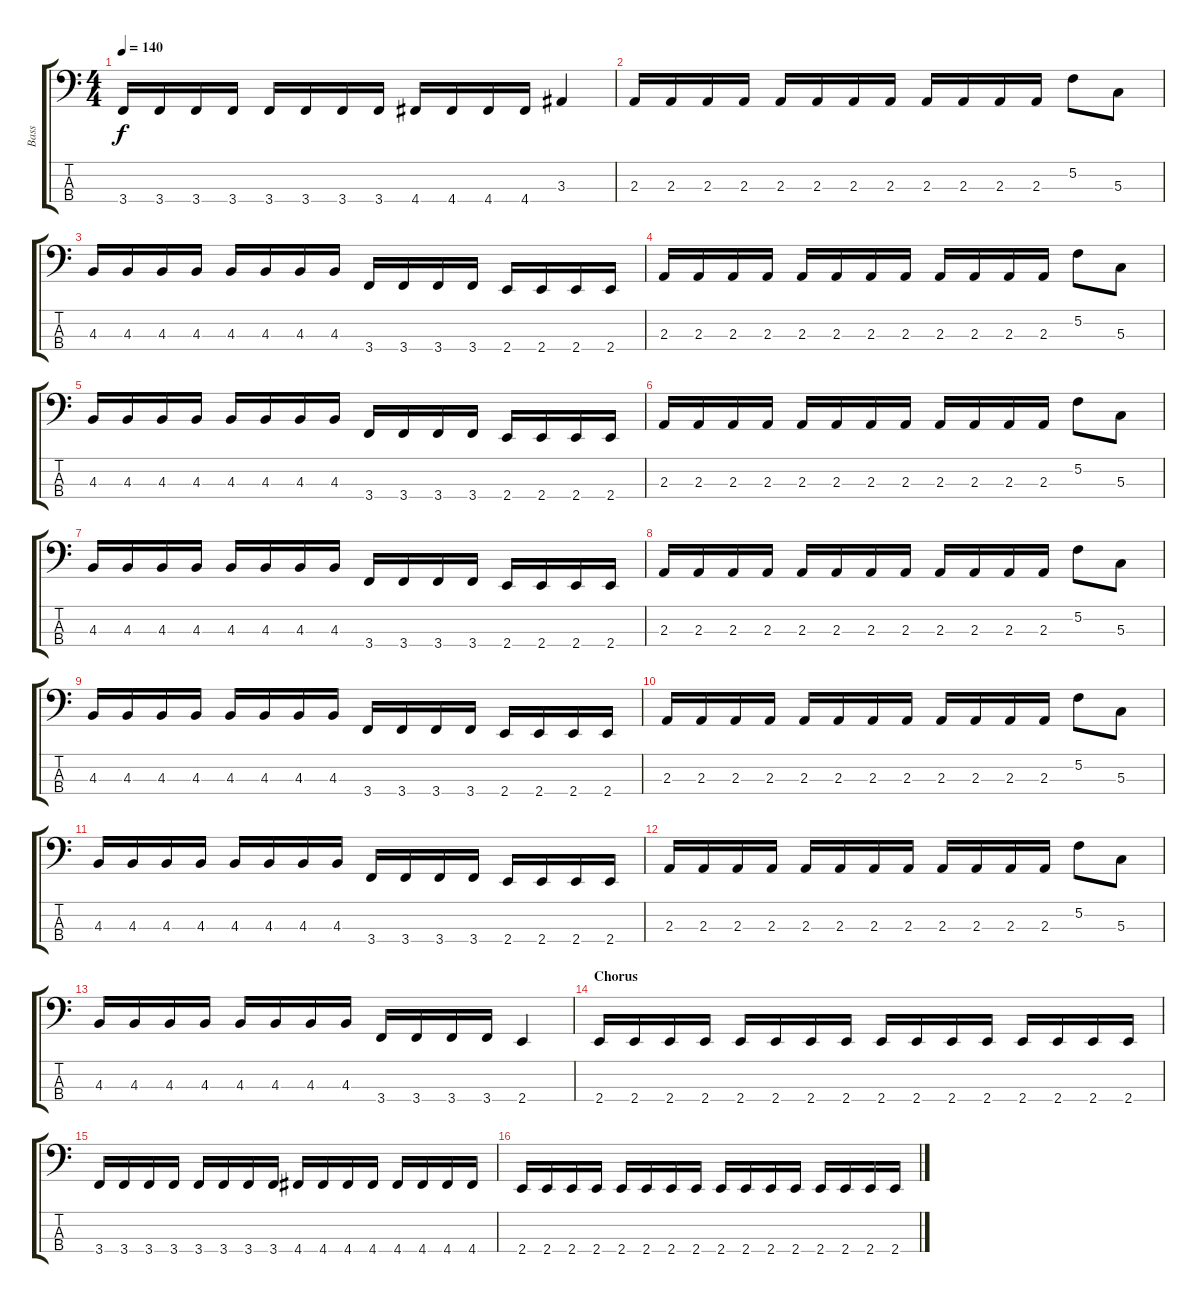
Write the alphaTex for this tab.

\track ("Bass" "Bass") {instrument electricbasspick}
\staff {score tabs}
\tuning (F2 C2 G1 D1) {hide}
\ts (4 4)
\tempo 140
\clef f4
\ks c
3.4.16{dy f} 3.4.16 3.4.16 3.4.16 3.4.16 3.4.16 3.4.16 3.4.16 4.4.16 4.4.16 4.4.16 4.4.16 3.3.4 |
2.3.16 2.3.16 2.3.16 2.3.16 2.3.16 2.3.16 2.3.16 2.3.16 2.3.16 2.3.16 2.3.16 2.3.16 5.2.8 5.3.8 |
4.3.16 4.3.16 4.3.16 4.3.16 4.3.16 4.3.16 4.3.16 4.3.16 3.4.16 3.4.16 3.4.16 3.4.16 2.4.16 2.4.16 2.4.16 2.4.16 |
2.3.16 2.3.16 2.3.16 2.3.16 2.3.16 2.3.16 2.3.16 2.3.16 2.3.16 2.3.16 2.3.16 2.3.16 5.2.8 5.3.8 |
4.3.16 4.3.16 4.3.16 4.3.16 4.3.16 4.3.16 4.3.16 4.3.16 3.4.16 3.4.16 3.4.16 3.4.16 2.4.16 2.4.16 2.4.16 2.4.16 |
2.3.16 2.3.16 2.3.16 2.3.16 2.3.16 2.3.16 2.3.16 2.3.16 2.3.16 2.3.16 2.3.16 2.3.16 5.2.8 5.3.8 |
4.3.16 4.3.16 4.3.16 4.3.16 4.3.16 4.3.16 4.3.16 4.3.16 3.4.16 3.4.16 3.4.16 3.4.16 2.4.16 2.4.16 2.4.16 2.4.16 |
2.3.16 2.3.16 2.3.16 2.3.16 2.3.16 2.3.16 2.3.16 2.3.16 2.3.16 2.3.16 2.3.16 2.3.16 5.2.8 5.3.8 |
4.3.16 4.3.16 4.3.16 4.3.16 4.3.16 4.3.16 4.3.16 4.3.16 3.4.16 3.4.16 3.4.16 3.4.16 2.4.16 2.4.16 2.4.16 2.4.16 |
2.3.16 2.3.16 2.3.16 2.3.16 2.3.16 2.3.16 2.3.16 2.3.16 2.3.16 2.3.16 2.3.16 2.3.16 5.2.8 5.3.8 |
4.3.16 4.3.16 4.3.16 4.3.16 4.3.16 4.3.16 4.3.16 4.3.16 3.4.16 3.4.16 3.4.16 3.4.16 2.4.16 2.4.16 2.4.16 2.4.16 |
2.3.16 2.3.16 2.3.16 2.3.16 2.3.16 2.3.16 2.3.16 2.3.16 2.3.16 2.3.16 2.3.16 2.3.16 5.2.8 5.3.8 |
4.3.16 4.3.16 4.3.16 4.3.16 4.3.16 4.3.16 4.3.16 4.3.16 3.4.16 3.4.16 3.4.16 3.4.16 2.4.4 |
\section ("" "Chorus")
2.4.16 2.4.16 2.4.16 2.4.16 2.4.16 2.4.16 2.4.16 2.4.16 2.4.16 2.4.16 2.4.16 2.4.16 2.4.16 2.4.16 2.4.16 2.4.16 |
3.4.16 3.4.16 3.4.16 3.4.16 3.4.16 3.4.16 3.4.16 3.4.16 4.4.16 4.4.16 4.4.16 4.4.16 4.4.16 4.4.16 4.4.16 4.4.16 |
2.4.16 2.4.16 2.4.16 2.4.16 2.4.16 2.4.16 2.4.16 2.4.16 2.4.16 2.4.16 2.4.16 2.4.16 2.4.16 2.4.16 2.4.16 2.4.16
